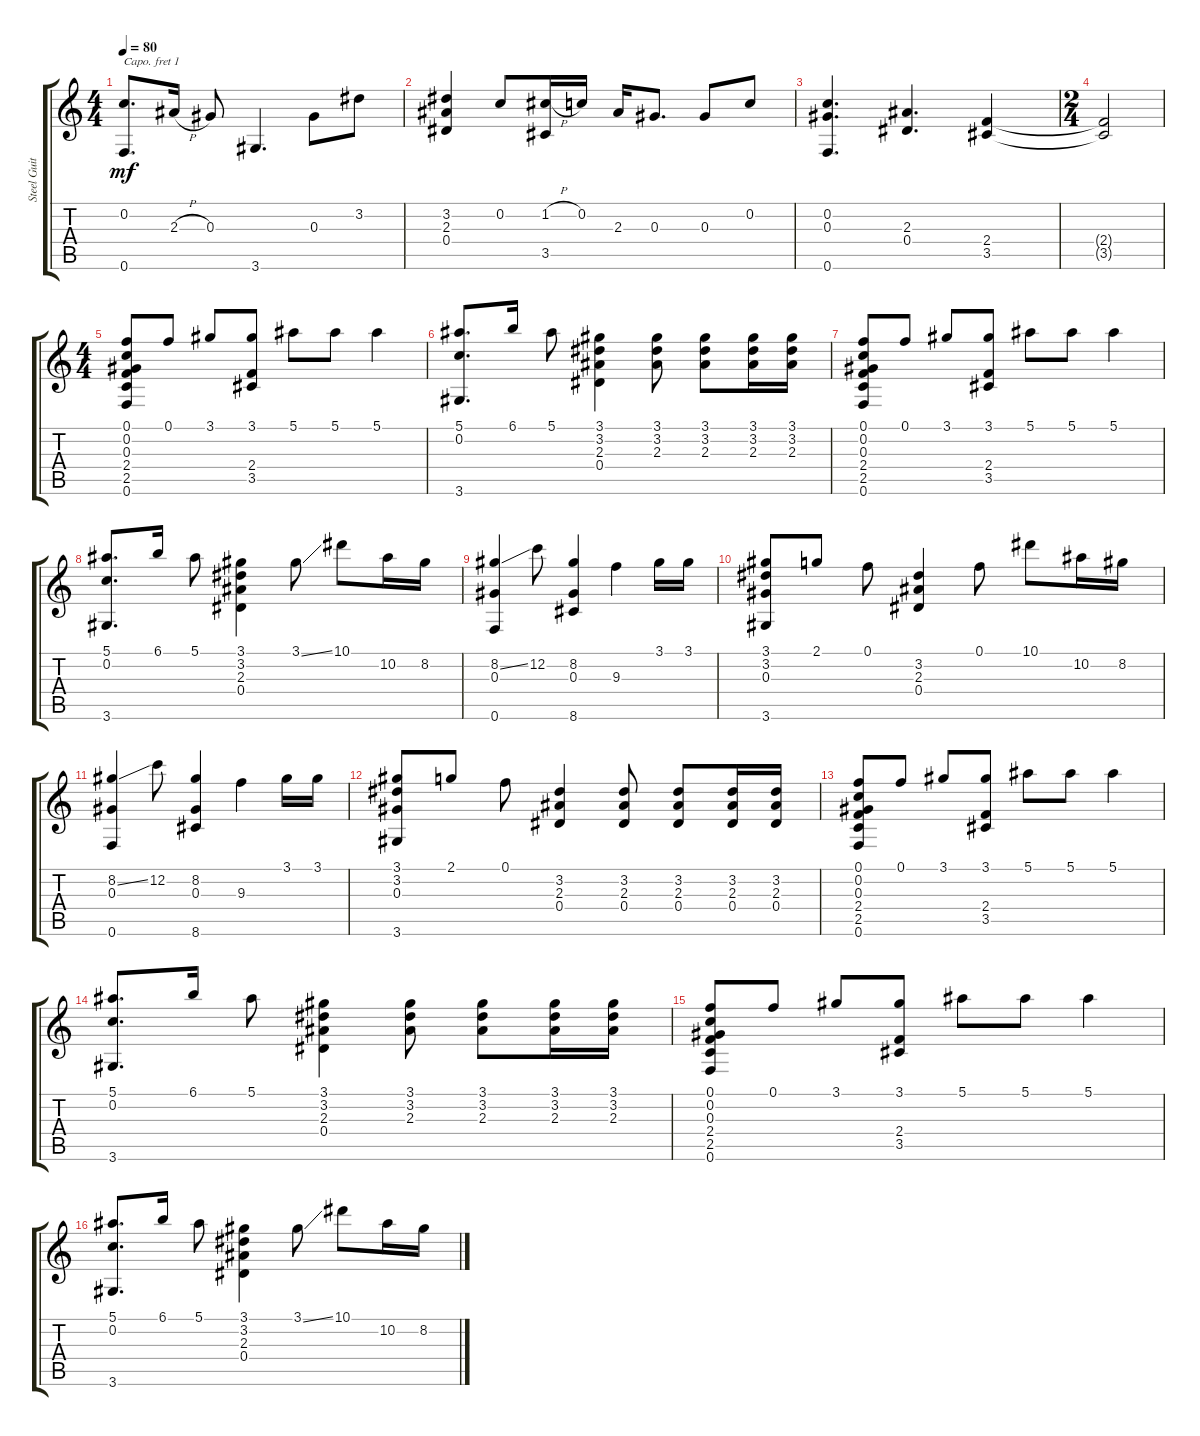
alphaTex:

\track ("Steel Guitar" "Steel Guit") {instrument acousticguitarsteel}
\staff {score tabs}
\capo 1
\tuning (E4 B3 G3 D3 A2 E2) {hide}
\ts (4 4)
\tempo 80
\clef g2
\ks c
(0.2 0.6).8{d dy mf} 2.3{h}.16 0.3.8 3.6.4{d} 0.3.8 3.2.8 |
(3.2 2.3 0.4).4 0.2.8 (1.2{h} 3.5).16 0.2.16 2.3.16 0.3.8{d} 0.3.8 0.2.8 |
(0.2 0.3 0.6).4{d} (2.3 0.4).4{d} (2.4 3.5).4 |
\ts (2 4)
(2.4{t} 3.5{t}).2 |
\ts (4 4)
(0.1 0.2 0.3 2.4 2.5 0.6).8 0.1.8 3.1.8 (3.1 2.4 3.5).8 5.1.8 5.1.8 5.1.4 |
(5.1 0.2 3.6).8{d} 6.1.16 5.1.8 (3.1 3.2 2.3 0.4).4 (3.1 3.2 2.3).8 (3.1 3.2 2.3).8 (3.1 3.2 2.3).16 (3.1 3.2 2.3).16 |
(0.1 0.2 0.3 2.4 2.5 0.6).8 0.1.8 3.1.8 (3.1 2.4 3.5).8 5.1.8 5.1.8 5.1.4 |
(5.1 0.2 3.6).8{d} 6.1.16 5.1.8 (3.1 3.2 2.3 0.4).4 3.1{ss}.8 10.1.8 10.2.16 8.2.16 |
(8.2{ss} 0.3 0.6).4 12.2.8 (8.2 0.3 8.6).4 9.3.4 3.1.16 3.1.16 |
(3.1 3.2 0.3 3.6).8 2.1.8 0.1.8 (3.2 2.3 0.4).4 0.1.8 10.1.8 10.2.16 8.2.16 |
(8.2{ss} 0.3 0.6).4 12.2.8 (8.2 0.3 8.6).4 9.3.4 3.1.16 3.1.16 |
(3.1 3.2 0.3 3.6).8 2.1.8 0.1.8 (3.2 2.3 0.4).4 (3.2 2.3 0.4).8 (3.2 2.3 0.4).8 (3.2 2.3 0.4).16 (3.2 2.3 0.4).16 |
(0.1 0.2 0.3 2.4 2.5 0.6).8 0.1.8 3.1.8 (3.1 2.4 3.5).8 5.1.8 5.1.8 5.1.4 |
(5.1 0.2 3.6).8{d} 6.1.16 5.1.8 (3.1 3.2 2.3 0.4).4 (3.1 3.2 2.3).8 (3.1 3.2 2.3).8 (3.1 3.2 2.3).16 (3.1 3.2 2.3).16 |
(0.1 0.2 0.3 2.4 2.5 0.6).8 0.1.8 3.1.8 (3.1 2.4 3.5).8 5.1.8 5.1.8 5.1.4 |
(5.1 0.2 3.6).8{d} 6.1.16 5.1.8 (3.1 3.2 2.3 0.4).4 3.1{ss}.8 10.1.8 10.2.16 8.2.16
